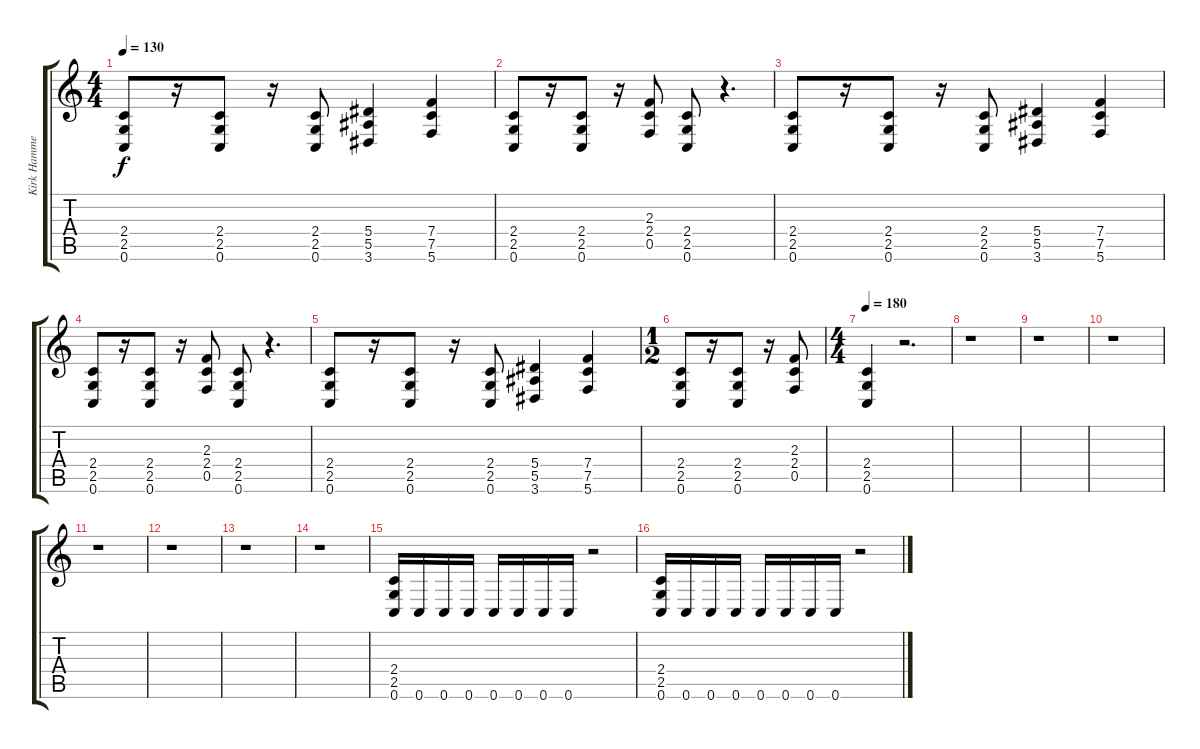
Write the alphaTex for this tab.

\track ("Kirk Hammet" "Kirk Hamme") {instrument distortionguitar}
\staff {score tabs}
\tuning (C4 G3 Eb3 Bb2 F2 C2) {hide}
\ts (4 4)
\tempo 130
\clef g2
\ks c
(2.4 2.5 0.6).8{dy f} r.16 (2.4 2.5 0.6).8 r.16 (2.4 2.5 0.6).8 (5.4 5.5 3.6).4 (7.4 7.5 5.6).4 |
(2.4 2.5 0.6).8 r.16 (2.4 2.5 0.6).8 r.16 (2.3 2.4 0.5).8 (2.4 2.5 0.6).8 r.4{d} |
(2.4 2.5 0.6).8 r.16 (2.4 2.5 0.6).8 r.16 (2.4 2.5 0.6).8 (5.4 5.5 3.6).4 (7.4 7.5 5.6).4 |
(2.4 2.5 0.6).8 r.16 (2.4 2.5 0.6).8 r.16 (2.3 2.4 0.5).8 (2.4 2.5 0.6).8 r.4{d} |
(2.4 2.5 0.6).8 r.16 (2.4 2.5 0.6).8 r.16 (2.4 2.5 0.6).8 (5.4 5.5 3.6).4 (7.4 7.5 5.6).4 |
\ts (1 2)
(2.4 2.5 0.6).8 r.16 (2.4 2.5 0.6).8 r.16 (2.3 2.4 0.5).8 |
\ts (4 4)
\tempo 180
(2.4 2.5 0.6).4 r.2{d} |
r.1 |
r.1 |
r.1 |
r.1 |
r.1 |
r.1 |
r.1 |
(2.4 2.5 0.6).16 0.6.16 0.6.16 0.6.16 0.6.16 0.6.16 0.6.16 0.6.16 r.2 |
(2.4 2.5 0.6).16 0.6.16 0.6.16 0.6.16 0.6.16 0.6.16 0.6.16 0.6.16 r.2
